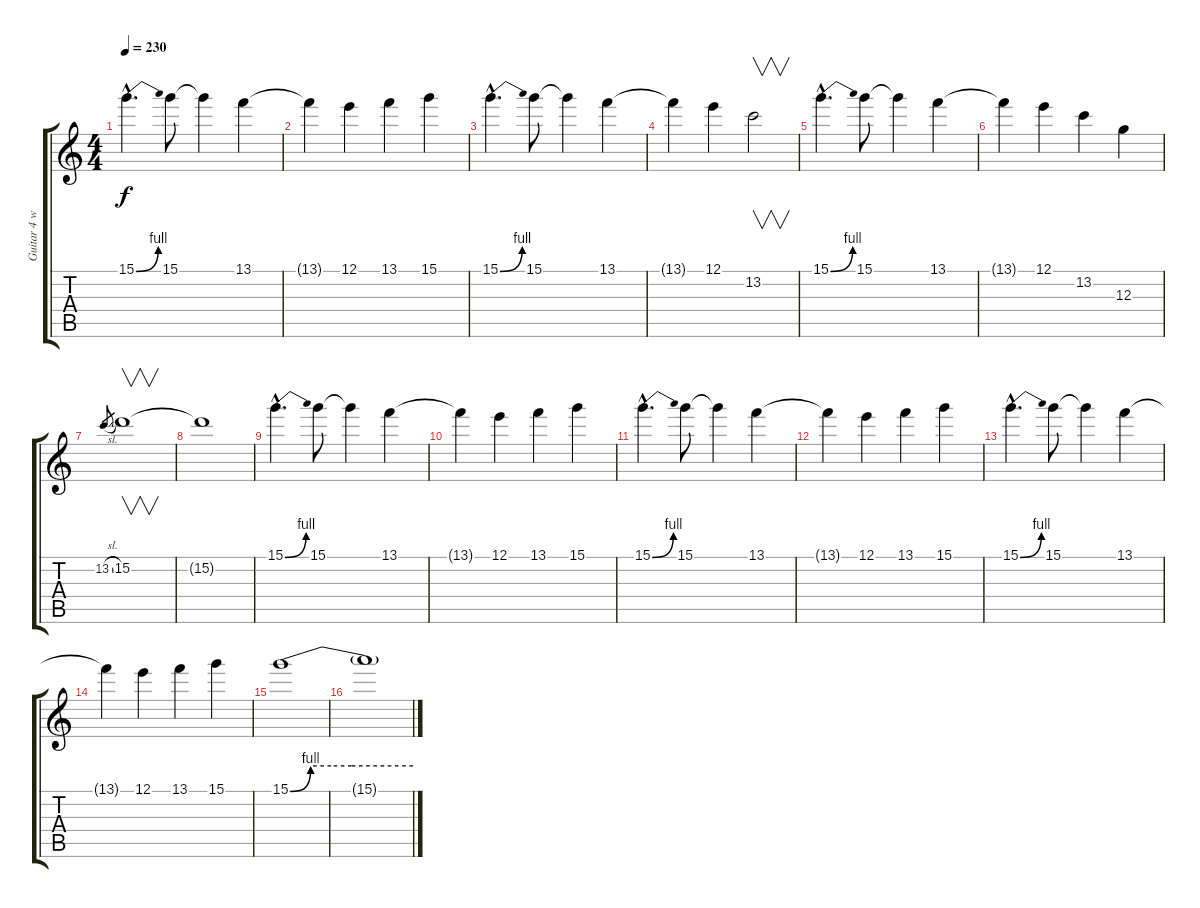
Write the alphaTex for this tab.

\track ("Guitar 4 w/Distortion" "Guitar 4 w") {instrument distortionguitar}
\staff {score tabs}
\tuning (E4 B3 G3 D3 A2 E2) {hide}
\ts (4 4)
\tempo 230
\clef g2
\ks c
15.1{be (bend 0 0 60 4) hac}.4{d dy f} 15.1.8 15.1{t}.4 13.1.4 |
13.1{t}.4 12.1.4 13.1.4 15.1.4 |
15.1{be (bend 0 0 60 4) hac}.4{d} 15.1.8 15.1{t}.4 13.1.4 |
13.1{t}.4 12.1.4 13.2.2{v} |
15.1{be (bend 0 0 60 4) hac}.4{d} 15.1.8 15.1{t}.4 13.1.4 |
13.1{t}.4 12.1.4 13.2.4 12.3.4 |
13.2{sl}.8{gr} 15.2.1{v} |
15.2{t}.1 |
15.1{be (bend 0 0 60 4) hac}.4{d} 15.1.8 15.1{t}.4 13.1.4 |
13.1{t}.4 12.1.4 13.1.4 15.1.4 |
15.1{be (bend 0 0 60 4) hac}.4{d} 15.1.8 15.1{t}.4 13.1.4 |
13.1{t}.4 12.1.4 13.1.4 15.1.4 |
15.1{be (bend 0 0 60 4) hac}.4{d} 15.1.8 15.1{t}.4 13.1.4 |
13.1{t}.4 12.1.4 13.1.4 15.1.4 |
15.1{be (custom 0 0 10 4 20 4 30 4 60 4)}.1 |
15.1{t}.1
